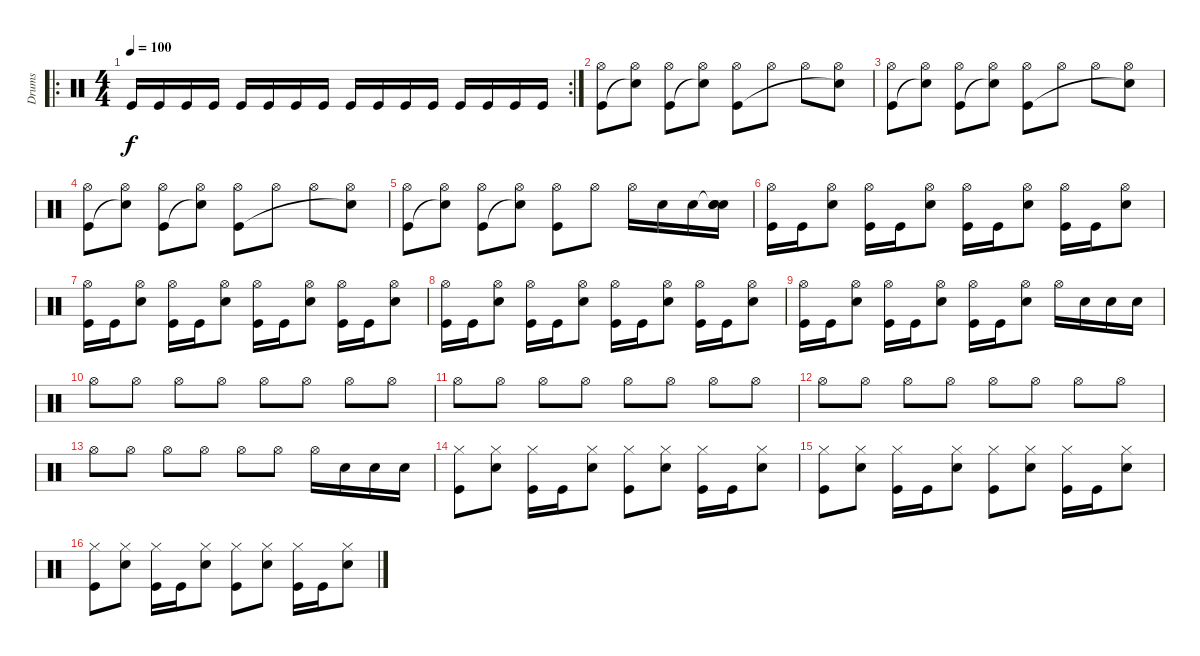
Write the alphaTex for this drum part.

\track ("Drums" "Drums") {instrument percussion}
\staff {score}
\articulation defaults
\ro
\rc 2
\ts (4 4)
\tempo 100
\clef neutral
\ks c "Kick (hit)".16{dy f} "Kick (hit)".16 "Kick (hit)".16 "Kick (hit)".16 "Kick (hit)".16 "Kick (hit)".16 "Kick (hit)".16 "Kick (hit)".16 "Kick (hit)".16 "Kick (hit)".16 "Kick (hit)".16 "Kick (hit)".16 "Kick (hit)".16 "Kick (hit)".16 "Kick (hit)".16 "Kick (hit)".16
|
("Hi-Hat (open)" "Kick (hit)").8 ("Hi-Hat (open)" "Snare (hit)"{t}).8 ("Hi-Hat (open)" "Kick (hit)").8 ("Hi-Hat (open)" "Snare (hit)"{t}).8 ("Hi-Hat (open)" "Kick (hit)").8 "Hi-Hat (open)".8 "Hi-Hat (open)".8 ("Hi-Hat (open)" "Snare (hit)"{t}).8 |
("Hi-Hat (open)" "Kick (hit)").8 ("Hi-Hat (open)" "Snare (hit)"{t}).8 ("Hi-Hat (open)" "Kick (hit)").8 ("Hi-Hat (open)" "Snare (hit)"{t}).8 ("Hi-Hat (open)" "Kick (hit)").8 "Hi-Hat (open)".8 "Hi-Hat (open)".8 ("Hi-Hat (open)" "Snare (hit)"{t}).8 |
("Hi-Hat (open)" "Kick (hit)").8 ("Hi-Hat (open)" "Snare (hit)"{t}).8 ("Hi-Hat (open)" "Kick (hit)").8 ("Hi-Hat (open)" "Snare (hit)"{t}).8 ("Hi-Hat (open)" "Kick (hit)").8 "Hi-Hat (open)".8 "Hi-Hat (open)".8 ("Hi-Hat (open)" "Snare (hit)"{t}).8 |
("Hi-Hat (open)" "Kick (hit)").8 ("Hi-Hat (open)" "Snare (hit)"{t}).8 ("Hi-Hat (open)" "Kick (hit)").8 ("Hi-Hat (open)" "Snare (hit)"{t}).8 ("Hi-Hat (open)" "Kick (hit)").8 "Hi-Hat (open)".8 "Hi-Hat (open)".16 "Snare (hit) 2".16 "Snare (hit) 2".16 ("Snare (hit)"{t} "Snare (hit) 2" "Snare (hit)").16 |
("Hi-Hat (open)" "Kick (hit)").16 "Kick (hit)".16 ("Hi-Hat (open)" "Snare (hit) 2").8 ("Hi-Hat (open)" "Kick (hit)").16 "Kick (hit)".16 ("Hi-Hat (open)" "Snare (hit) 2").8 ("Hi-Hat (open)" "Kick (hit)").16 "Kick (hit)".16 ("Hi-Hat (open)" "Snare (hit) 2").8 ("Hi-Hat (open)" "Kick (hit)").16 "Kick (hit)".16 ("Hi-Hat (open)" "Snare (hit) 2").8 |
("Hi-Hat (open)" "Kick (hit)").16 "Kick (hit)".16 ("Hi-Hat (open)" "Snare (hit) 2").8 ("Hi-Hat (open)" "Kick (hit)").16 "Kick (hit)".16 ("Hi-Hat (open)" "Snare (hit) 2").8 ("Hi-Hat (open)" "Kick (hit)").16 "Kick (hit)".16 ("Hi-Hat (open)" "Snare (hit) 2").8 ("Hi-Hat (open)" "Kick (hit)").16 "Kick (hit)".16 ("Hi-Hat (open)" "Snare (hit) 2").8 |
("Hi-Hat (open)" "Kick (hit)").16 "Kick (hit)".16 ("Hi-Hat (open)" "Snare (hit) 2").8 ("Hi-Hat (open)" "Kick (hit)").16 "Kick (hit)".16 ("Hi-Hat (open)" "Snare (hit) 2").8 ("Hi-Hat (open)" "Kick (hit)").16 "Kick (hit)".16 ("Hi-Hat (open)" "Snare (hit) 2").8 ("Hi-Hat (open)" "Kick (hit)").16 "Kick (hit)".16 ("Hi-Hat (open)" "Snare (hit) 2").8 |
("Hi-Hat (open)" "Kick (hit)").16 "Kick (hit)".16 ("Hi-Hat (open)" "Snare (hit) 2").8 ("Hi-Hat (open)" "Kick (hit)").16 "Kick (hit)".16 ("Hi-Hat (open)" "Snare (hit) 2").8 ("Hi-Hat (open)" "Kick (hit)").16 "Kick (hit)".16 ("Hi-Hat (open)" "Snare (hit) 2").8 "Hi-Hat (open)".16 "Snare (hit) 2".16 "Snare (hit) 2".16 "Snare (hit) 2".16 |
"Hi-Hat (open)".8 "Hi-Hat (open)".8 "Hi-Hat (open)".8 "Hi-Hat (open)".8 "Hi-Hat (open)".8 "Hi-Hat (open)".8 "Hi-Hat (open)".8 "Hi-Hat (open)".8 |
"Hi-Hat (open)".8 "Hi-Hat (open)".8 "Hi-Hat (open)".8 "Hi-Hat (open)".8 "Hi-Hat (open)".8 "Hi-Hat (open)".8 "Hi-Hat (open)".8 "Hi-Hat (open)".8 |
"Hi-Hat (open)".8 "Hi-Hat (open)".8 "Hi-Hat (open)".8 "Hi-Hat (open)".8 "Hi-Hat (open)".8 "Hi-Hat (open)".8 "Hi-Hat (open)".8 "Hi-Hat (open)".8 |
"Hi-Hat (open)".8 "Hi-Hat (open)".8 "Hi-Hat (open)".8 "Hi-Hat (open)".8 "Hi-Hat (open)".8 "Hi-Hat (open)".8 "Hi-Hat (open)".16 "Snare (hit) 2".16 "Snare (hit) 2".16 "Snare (hit) 2".16 |
("Hi-Hat (closed)" "Kick (hit)").8 ("Hi-Hat (closed)" "Snare (hit) 2").8 ("Hi-Hat (closed)" "Kick (hit)").16 "Kick (hit)".16 ("Hi-Hat (closed)" "Snare (hit) 2").8 ("Hi-Hat (closed)" "Kick (hit)").8 ("Hi-Hat (closed)" "Snare (hit) 2").8 ("Hi-Hat (closed)" "Kick (hit)").16 "Kick (hit)".16 ("Hi-Hat (closed)" "Snare (hit) 2").8 |
("Hi-Hat (closed)" "Kick (hit)").8 ("Hi-Hat (closed)" "Snare (hit) 2").8 ("Hi-Hat (closed)" "Kick (hit)").16 "Kick (hit)".16 ("Hi-Hat (closed)" "Snare (hit) 2").8 ("Hi-Hat (closed)" "Kick (hit)").8 ("Hi-Hat (closed)" "Snare (hit) 2").8 ("Hi-Hat (closed)" "Kick (hit)").16 "Kick (hit)".16 ("Hi-Hat (closed)" "Snare (hit) 2").8 |
("Hi-Hat (closed)" "Kick (hit)").8 ("Hi-Hat (closed)" "Snare (hit) 2").8 ("Hi-Hat (closed)" "Kick (hit)").16 "Kick (hit)".16 ("Hi-Hat (closed)" "Snare (hit) 2").8 ("Hi-Hat (closed)" "Kick (hit)").8 ("Hi-Hat (closed)" "Snare (hit) 2").8 ("Hi-Hat (closed)" "Kick (hit)").16 "Kick (hit)".16 ("Hi-Hat (closed)" "Snare (hit) 2").8
